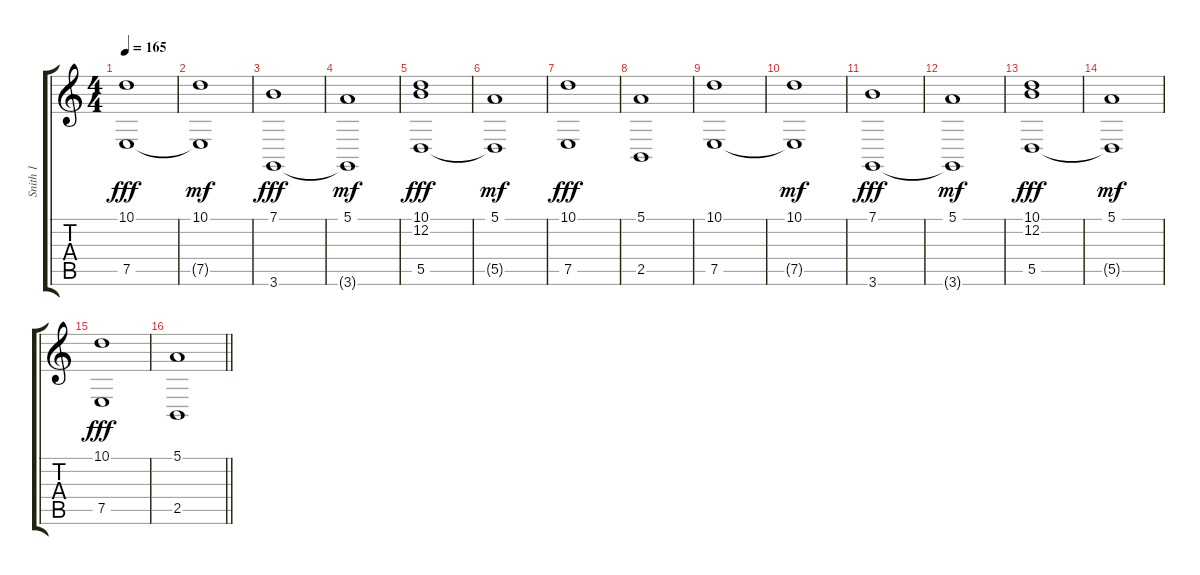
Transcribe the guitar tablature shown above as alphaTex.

\track ("Snith 1" "Snith 1") {instrument lead2sawtooth}
\staff {score tabs}
\tuning (E4 B3 G3 D3 A2 E2) {hide}
\ts (4 4)
\tempo 165
\clef g2
\ks c
(10.1 7.5).1{dy fff} |
(10.1 7.5{t}).1{dy mf} |
(7.1 3.6).1{dy fff} |
(5.1 3.6{t}).1{dy mf} |
(10.1 12.2 5.5).1{dy fff} |
(5.1 5.5{t}).1{dy mf} |
(10.1 7.5).1{dy fff} |
(5.1 2.5).1 |
(10.1 7.5).1 |
(10.1 7.5{t}).1{dy mf} |
(7.1 3.6).1{dy fff} |
(5.1 3.6{t}).1{dy mf} |
(10.1 12.2 5.5).1{dy fff} |
(5.1 5.5{t}).1{dy mf} |
(10.1 7.5).1{dy fff} |
\barLineRight lightlight
(5.1 2.5).1
